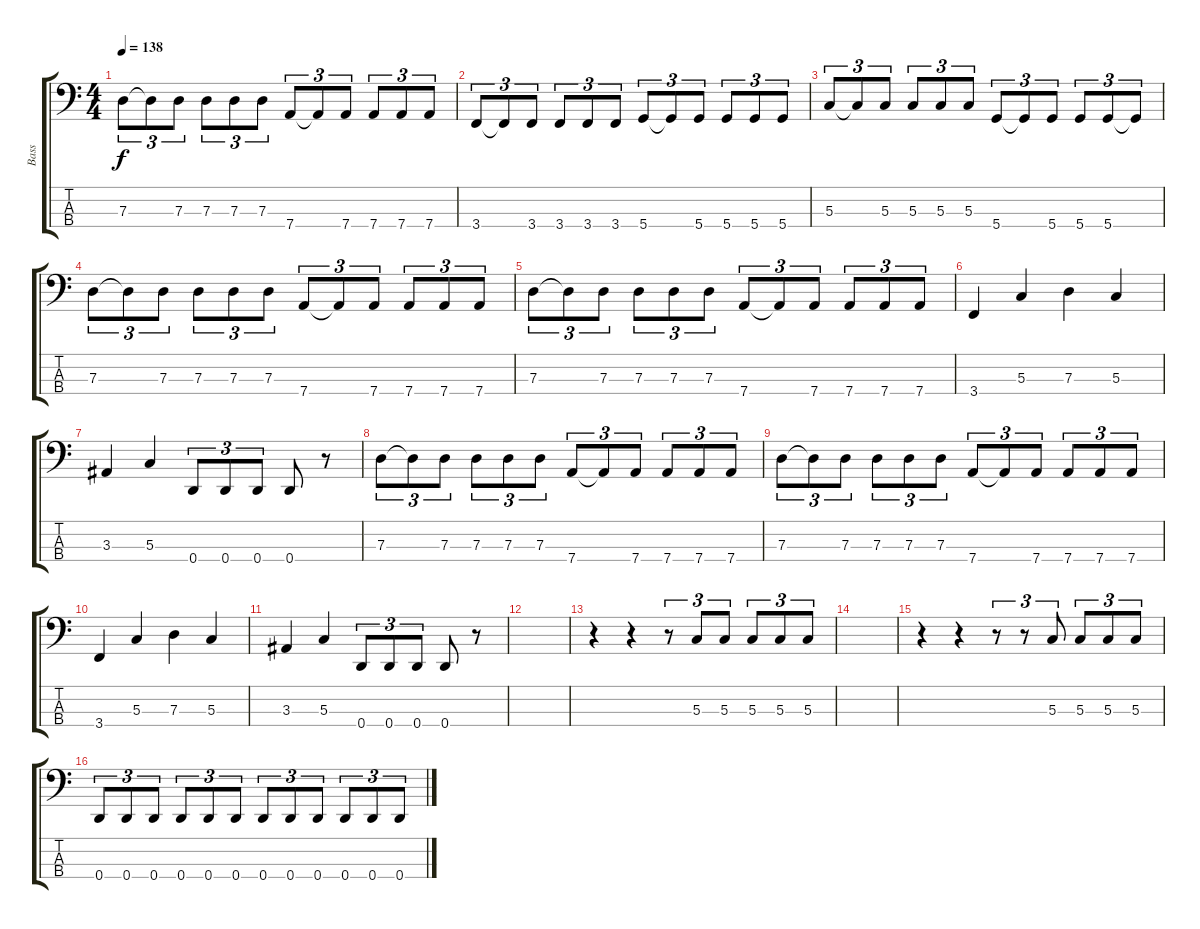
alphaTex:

\track ("Bass" "Bass") {instrument electricbassfinger}
\staff {score tabs}
\tuning (F2 C2 G1 D1) {hide}
\ts (4 4)
\tempo 138
\clef f4
\ks c
7.3.8{tu (3 2) dy f} 7.3{t}.8{tu (3 2)} 7.3.8{tu (3 2)} 7.3.8{tu (3 2)} 7.3.8{tu (3 2)} 7.3.8{tu (3 2)} 7.4.8{tu (3 2)} 7.4{t}.8{tu (3 2)} 7.4.8{tu (3 2)} 7.4.8{tu (3 2)} 7.4.8{tu (3 2)} 7.4.8{tu (3 2)} |
3.4.8{tu (3 2)} 3.4{t}.8{tu (3 2)} 3.4.8{tu (3 2)} 3.4.8{tu (3 2)} 3.4.8{tu (3 2)} 3.4.8{tu (3 2)} 5.4.8{tu (3 2)} 5.4{t}.8{tu (3 2)} 5.4.8{tu (3 2)} 5.4.8{tu (3 2)} 5.4.8{tu (3 2)} 5.4.8{tu (3 2)} |
5.3.8{tu (3 2)} 5.3{t}.8{tu (3 2)} 5.3.8{tu (3 2)} 5.3.8{tu (3 2)} 5.3.8{tu (3 2)} 5.3.8{tu (3 2)} 5.4.8{tu (3 2)} 5.4{t}.8{tu (3 2)} 5.4.8{tu (3 2)} 5.4.8{tu (3 2)} 5.4.8{tu (3 2)} 5.4{t}.8{tu (3 2)} |
7.3.8{tu (3 2)} 7.3{t}.8{tu (3 2)} 7.3.8{tu (3 2)} 7.3.8{tu (3 2)} 7.3.8{tu (3 2)} 7.3.8{tu (3 2)} 7.4.8{tu (3 2)} 7.4{t}.8{tu (3 2)} 7.4.8{tu (3 2)} 7.4.8{tu (3 2)} 7.4.8{tu (3 2)} 7.4.8{tu (3 2)} |
7.3.8{tu (3 2)} 7.3{t}.8{tu (3 2)} 7.3.8{tu (3 2)} 7.3.8{tu (3 2)} 7.3.8{tu (3 2)} 7.3.8{tu (3 2)} 7.4.8{tu (3 2)} 7.4{t}.8{tu (3 2)} 7.4.8{tu (3 2)} 7.4.8{tu (3 2)} 7.4.8{tu (3 2)} 7.4.8{tu (3 2)} |
3.4.4 5.3.4 7.3.4 5.3.4 |
3.3.4 5.3.4 0.4.8{tu (3 2)} 0.4.8{tu (3 2)} 0.4.8{tu (3 2)} 0.4.8 r.8 |
7.3.8{tu (3 2)} 7.3{t}.8{tu (3 2)} 7.3.8{tu (3 2)} 7.3.8{tu (3 2)} 7.3.8{tu (3 2)} 7.3.8{tu (3 2)} 7.4.8{tu (3 2)} 7.4{t}.8{tu (3 2)} 7.4.8{tu (3 2)} 7.4.8{tu (3 2)} 7.4.8{tu (3 2)} 7.4.8{tu (3 2)} |
7.3.8{tu (3 2)} 7.3{t}.8{tu (3 2)} 7.3.8{tu (3 2)} 7.3.8{tu (3 2)} 7.3.8{tu (3 2)} 7.3.8{tu (3 2)} 7.4.8{tu (3 2)} 7.4{t}.8{tu (3 2)} 7.4.8{tu (3 2)} 7.4.8{tu (3 2)} 7.4.8{tu (3 2)} 7.4.8{tu (3 2)} |
3.4.4 5.3.4 7.3.4 5.3.4 |
3.3.4 5.3.4 0.4.8{tu (3 2)} 0.4.8{tu (3 2)} 0.4.8{tu (3 2)} 0.4.8 r.8 |
|
r.4 r.4 r.8{tu (3 2)} 5.3.8{tu (3 2)} 5.3.8{tu (3 2)} 5.3.8{tu (3 2)} 5.3.8{tu (3 2)} 5.3.8{tu (3 2)} |
|
r.4 r.4 r.8{tu (3 2)} r.8{tu (3 2)} 5.3.8{tu (3 2)} 5.3.8{tu (3 2)} 5.3.8{tu (3 2)} 5.3.8{tu (3 2)} |
0.4.8{tu (3 2)} 0.4.8{tu (3 2)} 0.4.8{tu (3 2)} 0.4.8{tu (3 2)} 0.4.8{tu (3 2)} 0.4.8{tu (3 2)} 0.4.8{tu (3 2)} 0.4.8{tu (3 2)} 0.4.8{tu (3 2)} 0.4.8{tu (3 2)} 0.4.8{tu (3 2)} 0.4.8{tu (3 2)}
